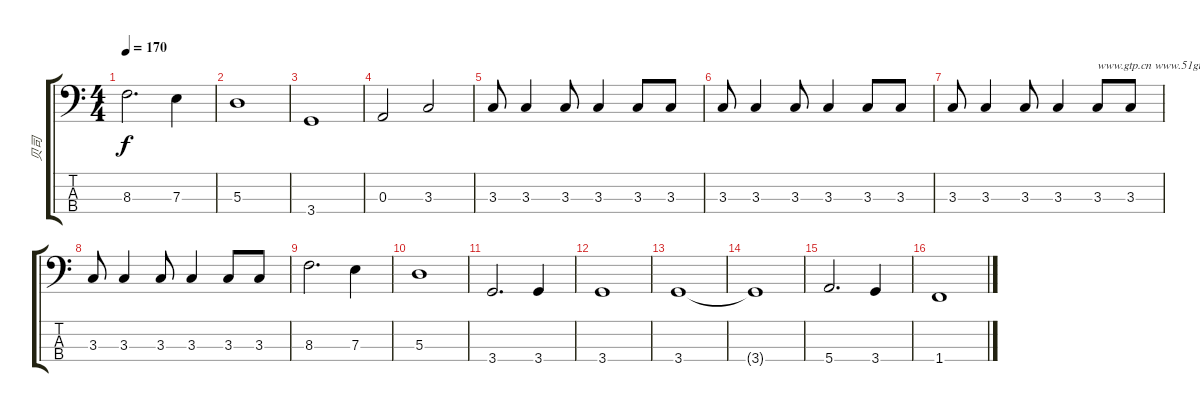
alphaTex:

\track ("贝司" "贝司") {instrument electricbassfinger}
\staff {score tabs}
\tuning (G2 D2 A1 E1) {hide}
\ts (4 4)
\tempo 170
\clef f4
\ks c
8.3.2{d dy f} 7.3.4 |
5.3.1 |
3.4.1 |
0.3.2 3.3.2 |
3.3.8 3.3.4 3.3.8 3.3.4 3.3.8 3.3.8 |
3.3.8 3.3.4 3.3.8 3.3.4 3.3.8 3.3.8 |
3.3.8 3.3.4 3.3.8 3.3.4 3.3.8{txt "www.gtp.cn www.51gtp.com联合为您提供优秀的GTP!"} 3.3.8 |
3.3.8 3.3.4 3.3.8 3.3.4 3.3.8 3.3.8 |
8.3.2{d} 7.3.4 |
5.3.1 |
3.4.2{d} 3.4.4 |
3.4.1 |
3.4.1 |
3.4{t}.1 |
5.4.2{d} 3.4.4 |
1.4.1
